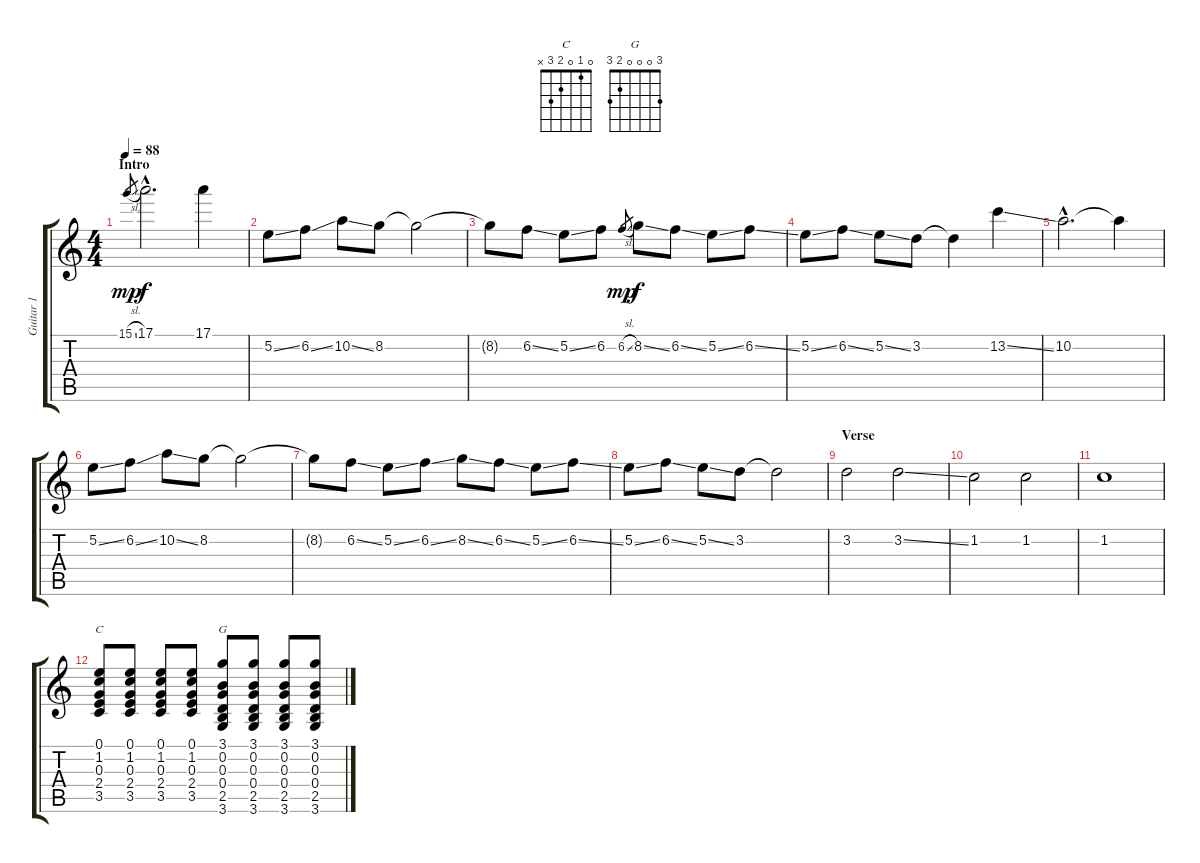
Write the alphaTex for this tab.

\track ("Guitar 1" "Guitar 1") {instrument electricguitarclean}
\staff {score tabs}
\tuning (E4 B3 G3 D3 A2 E2) {hide}
\chord ("C" 0 1 0 2 3 x)
\chord ("G" 3 0 0 0 2 3)
\ts (4 4)
\section ("" "Intro")
\tempo 88
\clef g2
\ks c
15.1{sl}.8{gr dy mp instrument electricguitarclean} 17.1{hac}.2{d dy f} 17.1.4 |
5.2{ss}.8 6.2{ss}.8 10.2{ss}.8 8.2.8 8.2{t}.2 |
8.2{t}.8 6.2{ss}.8 5.2{ss}.8 6.2.8 6.2{sl}.8{gr dy mp} 8.2{ss}.8{dy f} 6.2{ss}.8 5.2{ss}.8 6.2{ss}.8 |
5.2{ss}.8 6.2{ss}.8 5.2{ss}.8 3.2.8 3.2{t}.4 13.2{ss}.4 |
10.2{hac}.2{d} 10.2{t}.4 |
5.2{ss}.8 6.2{ss}.8 10.2{ss}.8 8.2.8 8.2{t}.2 |
8.2{t}.8 6.2{ss}.8 5.2{ss}.8 6.2{ss}.8 8.2{ss}.8 6.2{ss}.8 5.2{ss}.8 6.2{ss}.8 |
5.2{ss}.8 6.2{ss}.8 5.2{ss}.8 3.2.8 3.2{t}.2 |
\section ("" "Verse")
3.2.2 3.2{ss}.2 |
1.2.2 1.2.2 |
1.2.1 |
(0.1 1.2 0.3 2.4 3.5).8{ch "C"} (0.1 1.2 0.3 2.4 3.5).8 (0.1 1.2 0.3 2.4 3.5).8 (0.1 1.2 0.3 2.4 3.5).8 (3.1 0.2 0.3 0.4 2.5 3.6).8{ch "G"} (3.1 0.2 0.3 0.4 2.5 3.6).8 (3.1 0.2 0.3 0.4 2.5 3.6).8 (3.1 0.2 0.3 0.4 2.5 3.6).8
